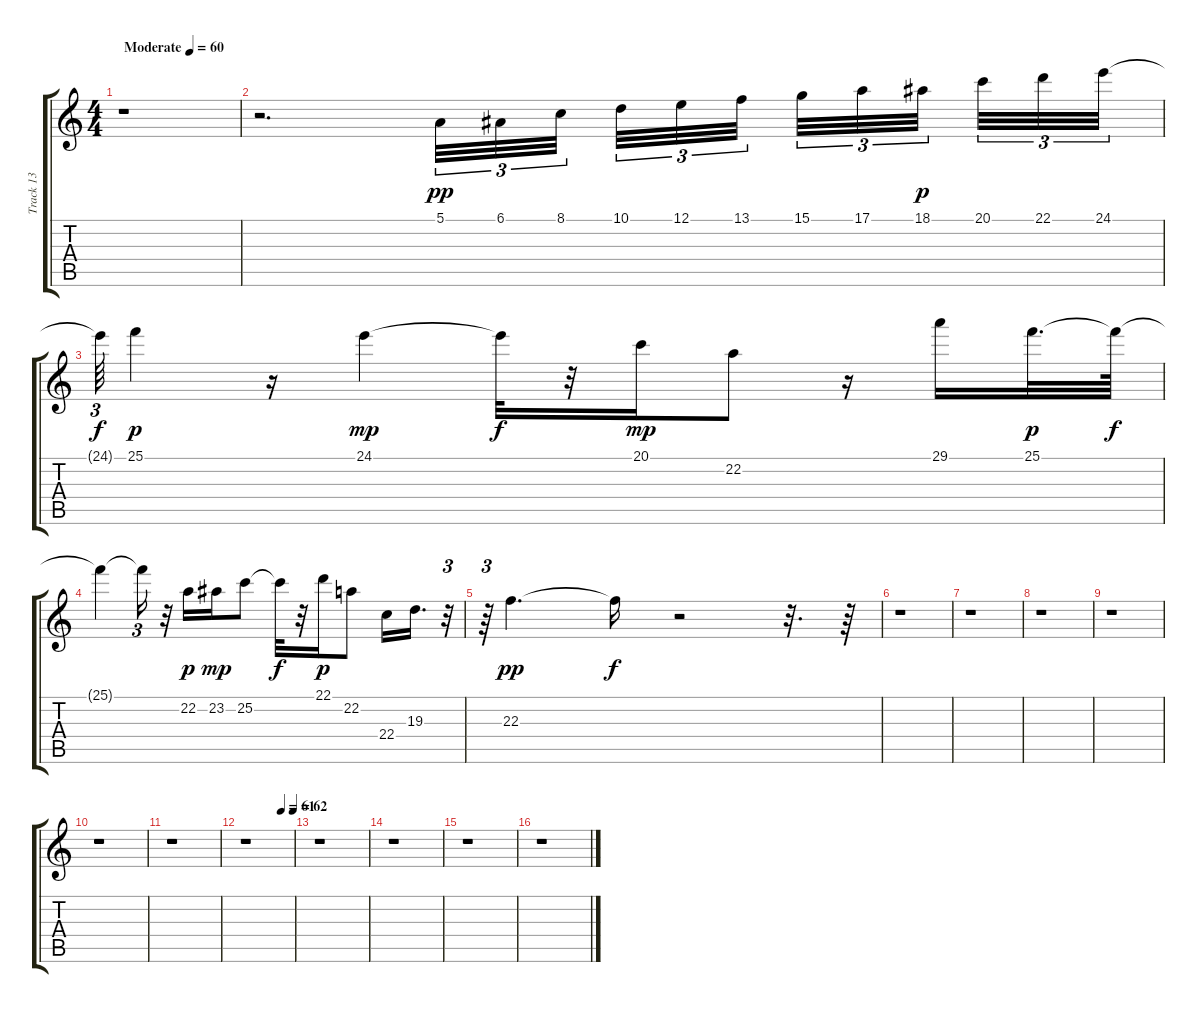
\track ("Track 13" "Track 13") {instrument lead1square}
\staff {score tabs}
\tuning (E4 B3 G3 D3 A2 E2) {hide}
\ts (4 4)
\tempo (60 "Moderate")
\clef g2
\ks c
r.1{dy pp instrument lead1square} |
r.2{d} 5.1.32{tu (3 2)} 6.1.32{tu (3 2)} 8.1.32{tu (3 2) beam splitsecondary} 10.1.32{tu (3 2)} 12.1.32{tu (3 2)} 13.1.32{tu (3 2) beam splitsecondary} 15.1.32{tu (3 2)} 17.1.32{tu (3 2)} 18.1.32{tu (3 2) dy p beam splitsecondary} 20.1.32{tu (3 2)} 22.1.32{tu (3 2)} 24.1.32{tu (3 2)} |
24.1{t}.64{tu (3 2) dy f} 25.1.4{dy p} r.16 24.1.4{dy mp} 24.1{t}.32{dy f} r.32 20.1.16{dy mp} 22.2.8 r.16 29.1.16 25.1.32{d dy p} 25.1{t}.64{dy f} |
25.1{t}.4 25.1{t}.16{tu (3 2)} r.32 22.2.16{dy p} 23.2.16{dy mp} 25.2.8 25.2{t}.32{dy f} r.32 22.1.16{dy p} 22.2.8 22.4.16 19.3.16{d} r.32{tu (3 2)} |
r.64{tu (3 2)} 22.3.4{d dy pp} 22.3{t}.16{dy f} r.2 r.32{d} r.64 |
r.1 |
r.1 |
r.1 |
r.1 |
r.1 |
r.1 |
\tempo (61 0.75)
\tempo (62 1)
r.1 |
r.1 |
r.1 |
r.1 |
r.1
